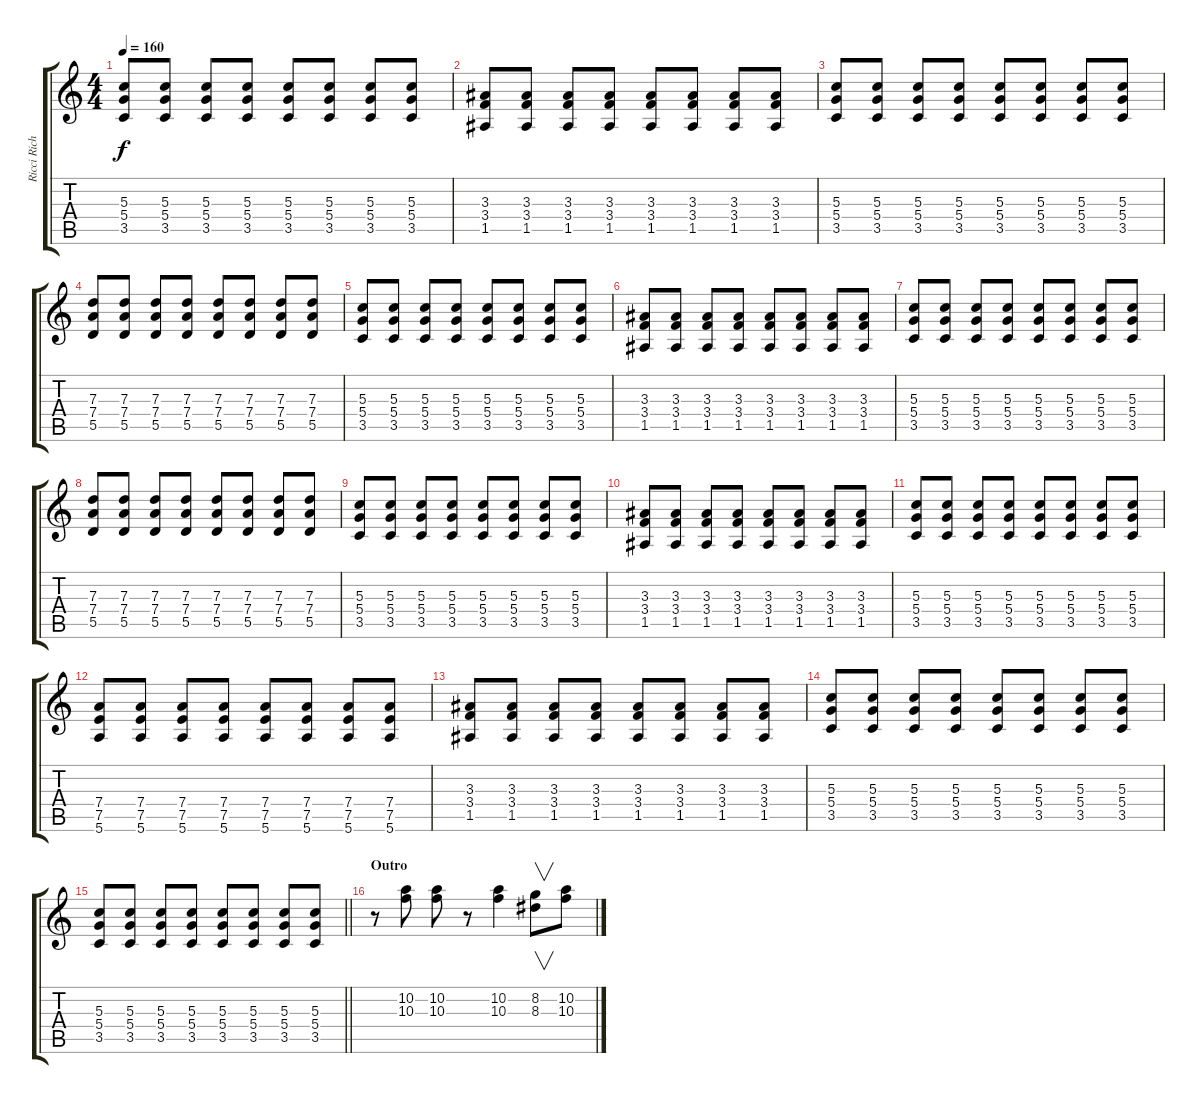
\track ("Ricci Richardson" "Ricci Rich") {instrument distortionguitar}
\staff {score tabs}
\tuning (E4 B3 G3 D3 A2 E2) {hide}
\ts (4 4)
\tempo 160
\clef g2
\ks c
(5.3 5.4 3.5).8{dy f} (5.3 5.4 3.5).8 (5.3 5.4 3.5).8 (5.3 5.4 3.5).8 (5.3 5.4 3.5).8 (5.3 5.4 3.5).8 (5.3 5.4 3.5).8 (5.3 5.4 3.5).8 |
(3.3 3.4 1.5).8 (3.3 3.4 1.5).8 (3.3 3.4 1.5).8 (3.3 3.4 1.5).8 (3.3 3.4 1.5).8 (3.3 3.4 1.5).8 (3.3 3.4 1.5).8 (3.3 3.4 1.5).8 |
(5.3 5.4 3.5).8 (5.3 5.4 3.5).8 (5.3 5.4 3.5).8 (5.3 5.4 3.5).8 (5.3 5.4 3.5).8 (5.3 5.4 3.5).8 (5.3 5.4 3.5).8 (5.3 5.4 3.5).8 |
(7.3 7.4 5.5).8 (7.3 7.4 5.5).8 (7.3 7.4 5.5).8 (7.3 7.4 5.5).8 (7.3 7.4 5.5).8 (7.3 7.4 5.5).8 (7.3 7.4 5.5).8 (7.3 7.4 5.5).8 |
(5.3 5.4 3.5).8 (5.3 5.4 3.5).8 (5.3 5.4 3.5).8 (5.3 5.4 3.5).8 (5.3 5.4 3.5).8 (5.3 5.4 3.5).8 (5.3 5.4 3.5).8 (5.3 5.4 3.5).8 |
(3.3 3.4 1.5).8 (3.3 3.4 1.5).8 (3.3 3.4 1.5).8 (3.3 3.4 1.5).8 (3.3 3.4 1.5).8 (3.3 3.4 1.5).8 (3.3 3.4 1.5).8 (3.3 3.4 1.5).8 |
(5.3 5.4 3.5).8 (5.3 5.4 3.5).8 (5.3 5.4 3.5).8 (5.3 5.4 3.5).8 (5.3 5.4 3.5).8 (5.3 5.4 3.5).8 (5.3 5.4 3.5).8 (5.3 5.4 3.5).8 |
(7.3 7.4 5.5).8 (7.3 7.4 5.5).8 (7.3 7.4 5.5).8 (7.3 7.4 5.5).8 (7.3 7.4 5.5).8 (7.3 7.4 5.5).8 (7.3 7.4 5.5).8 (7.3 7.4 5.5).8 |
(5.3 5.4 3.5).8 (5.3 5.4 3.5).8 (5.3 5.4 3.5).8 (5.3 5.4 3.5).8 (5.3 5.4 3.5).8 (5.3 5.4 3.5).8 (5.3 5.4 3.5).8 (5.3 5.4 3.5).8 |
(3.3 3.4 1.5).8 (3.3 3.4 1.5).8 (3.3 3.4 1.5).8 (3.3 3.4 1.5).8 (3.3 3.4 1.5).8 (3.3 3.4 1.5).8 (3.3 3.4 1.5).8 (3.3 3.4 1.5).8 |
(5.3 5.4 3.5).8 (5.3 5.4 3.5).8 (5.3 5.4 3.5).8 (5.3 5.4 3.5).8 (5.3 5.4 3.5).8 (5.3 5.4 3.5).8 (5.3 5.4 3.5).8 (5.3 5.4 3.5).8 |
(7.4 7.5 5.6).8 (7.4 7.5 5.6).8 (7.4 7.5 5.6).8 (7.4 7.5 5.6).8 (7.4 7.5 5.6).8 (7.4 7.5 5.6).8 (7.4 7.5 5.6).8 (7.4 7.5 5.6).8 |
(3.3 3.4 1.5).8 (3.3 3.4 1.5).8 (3.3 3.4 1.5).8 (3.3 3.4 1.5).8 (3.3 3.4 1.5).8 (3.3 3.4 1.5).8 (3.3 3.4 1.5).8 (3.3 3.4 1.5).8 |
(5.3 5.4 3.5).8 (5.3 5.4 3.5).8 (5.3 5.4 3.5).8 (5.3 5.4 3.5).8 (5.3 5.4 3.5).8 (5.3 5.4 3.5).8 (5.3 5.4 3.5).8 (5.3 5.4 3.5).8 |
\barLineRight lightlight
(5.3 5.4 3.5).8 (5.3 5.4 3.5).8 (5.3 5.4 3.5).8 (5.3 5.4 3.5).8 (5.3 5.4 3.5).8 (5.3 5.4 3.5).8 (5.3 5.4 3.5).8 (5.3 5.4 3.5).8 |
\section ("" "Outro")
r.8 (10.2 10.3).8 (10.2 10.3).8 r.8 (10.2 10.3).4 (8.2 8.3).8{v} (10.2 10.3).8
